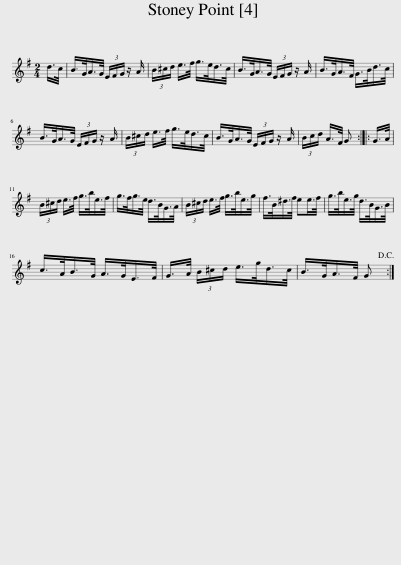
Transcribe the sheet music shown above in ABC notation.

X:1
L:1/8
M:2/4
I:linebreak $
K:G
V:1 treble
V:1
 d/>c/ | B/>G/A/>G/ (3E/F/G/ z/ A/ | (3B/^c/d/ e/>f/ g/>e/d/>c/ | B/>G/A/>G/ (3E/F/G/ z/ A/ | B/>G/A/>F/ G/>B/d/>c/ |$ %5
 B/>G/A/>G/ (3E/F/G/ z/ A/ | (3B/^c/d/ e/>f/ g/>e/d/>c/ | B/>G/A/>G/ (3E/F/G/ z/ A/ | (3B/c/d/ A/>F/ G :: G/>A/ |$ %10
 (3B/^c/d/ e/>f/ g/>b/e/>f/ | g/>f/g/>e/ d/>B/G/>A/ | (3B/^c/d/ e/>f/ g/>b/e/>g/ | f/>B/^d/>f/ ee/>f/ | g/>b/e/>g/ d/>B/G/>B/ |$ %15
 c/>A/B/>G/ A/>G/E/>F/ | G/>A/ (3B/^c/d/ e/>g/d/>c/ | B/>G/A/>F/ G!D.C.! :| %18
